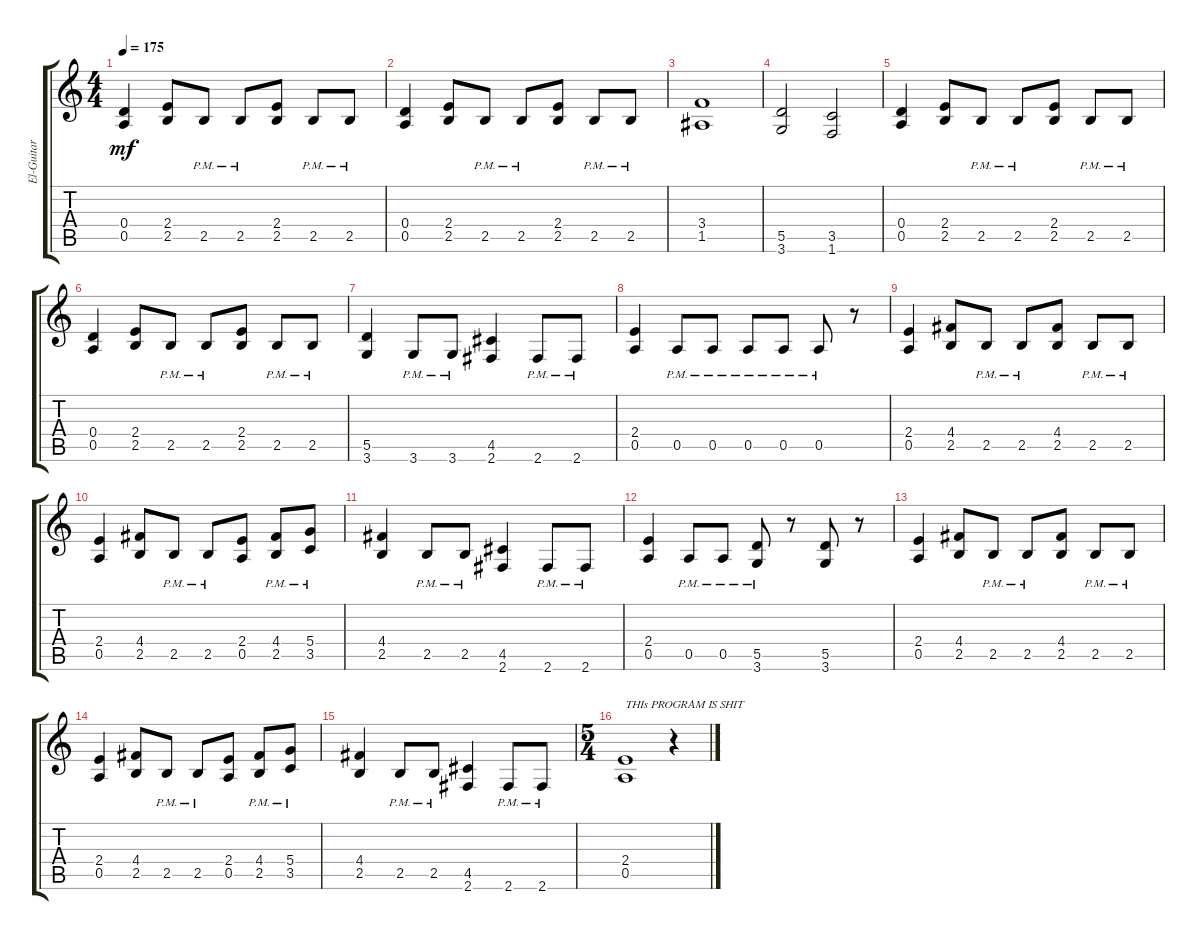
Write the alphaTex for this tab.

\track ("El-Guitar" "El-Guitar") {instrument acousticguitarsteel}
\staff {score tabs}
\tuning (E4 B3 G3 D3 A2 E2) {hide}
\ts (4 4)
\tempo 175
\clef g2
\ks c
(0.4 0.5).4{dy mf} (2.4 2.5).8 2.5{pm}.8 2.5{pm}.8 (2.4 2.5).8 2.5{pm}.8 2.5{pm}.8 |
(0.4 0.5).4 (2.4 2.5).8 2.5{pm}.8 2.5{pm}.8 (2.4 2.5).8 2.5{pm}.8 2.5{pm}.8 |
(3.4 1.5).1 |
(5.5 3.6).2 (3.5 1.6).2 |
(0.4 0.5).4 (2.4 2.5).8 2.5{pm}.8 2.5{pm}.8 (2.4 2.5).8 2.5{pm}.8 2.5{pm}.8 |
(0.4 0.5).4 (2.4 2.5).8 2.5{pm}.8 2.5{pm}.8 (2.4 2.5).8 2.5{pm}.8 2.5{pm}.8 |
(5.5 3.6).4 3.6{pm}.8 3.6{pm}.8 (4.5 2.6).4 2.6{pm}.8 2.6{pm}.8 |
(2.4 0.5).4 0.5{pm}.8 0.5{pm}.8 0.5{pm}.8 0.5{pm}.8 0.5{pm}.8 r.8 |
(2.4 0.5).4 (4.4 2.5).8 2.5{pm}.8 2.5{pm}.8 (4.4 2.5).8 2.5{pm}.8 2.5{pm}.8 |
(2.4 0.5).4 (4.4 2.5).8 2.5{pm}.8 2.5{pm}.8 (2.4 0.5).8 (4.4{pm} 2.5{pm}).8 (5.4{pm} 3.5{pm}).8 |
(4.4 2.5).4 2.5{pm}.8 2.5{pm}.8 (4.5 2.6).4 2.6{pm}.8 2.6{pm}.8 |
(2.4 0.5).4 0.5{pm}.8 0.5{pm}.8 (5.5{pm} 3.6).8 r.8 (5.5 3.6).8 r.8 |
(2.4 0.5).4 (4.4 2.5).8 2.5{pm}.8 2.5{pm}.8 (4.4 2.5).8 2.5{pm}.8 2.5{pm}.8 |
(2.4 0.5).4 (4.4 2.5).8 2.5{pm}.8 2.5{pm}.8 (2.4 0.5).8 (4.4{pm} 2.5{pm}).8 (5.4{pm} 3.5{pm}).8 |
(4.4 2.5).4 2.5{pm}.8 2.5{pm}.8 (4.5 2.6).4 2.6{pm}.8 2.6{pm}.8 |
\ts (5 4)
(2.4 0.5).1{txt "THIs PROGRAM IS SHIT"} r.4
